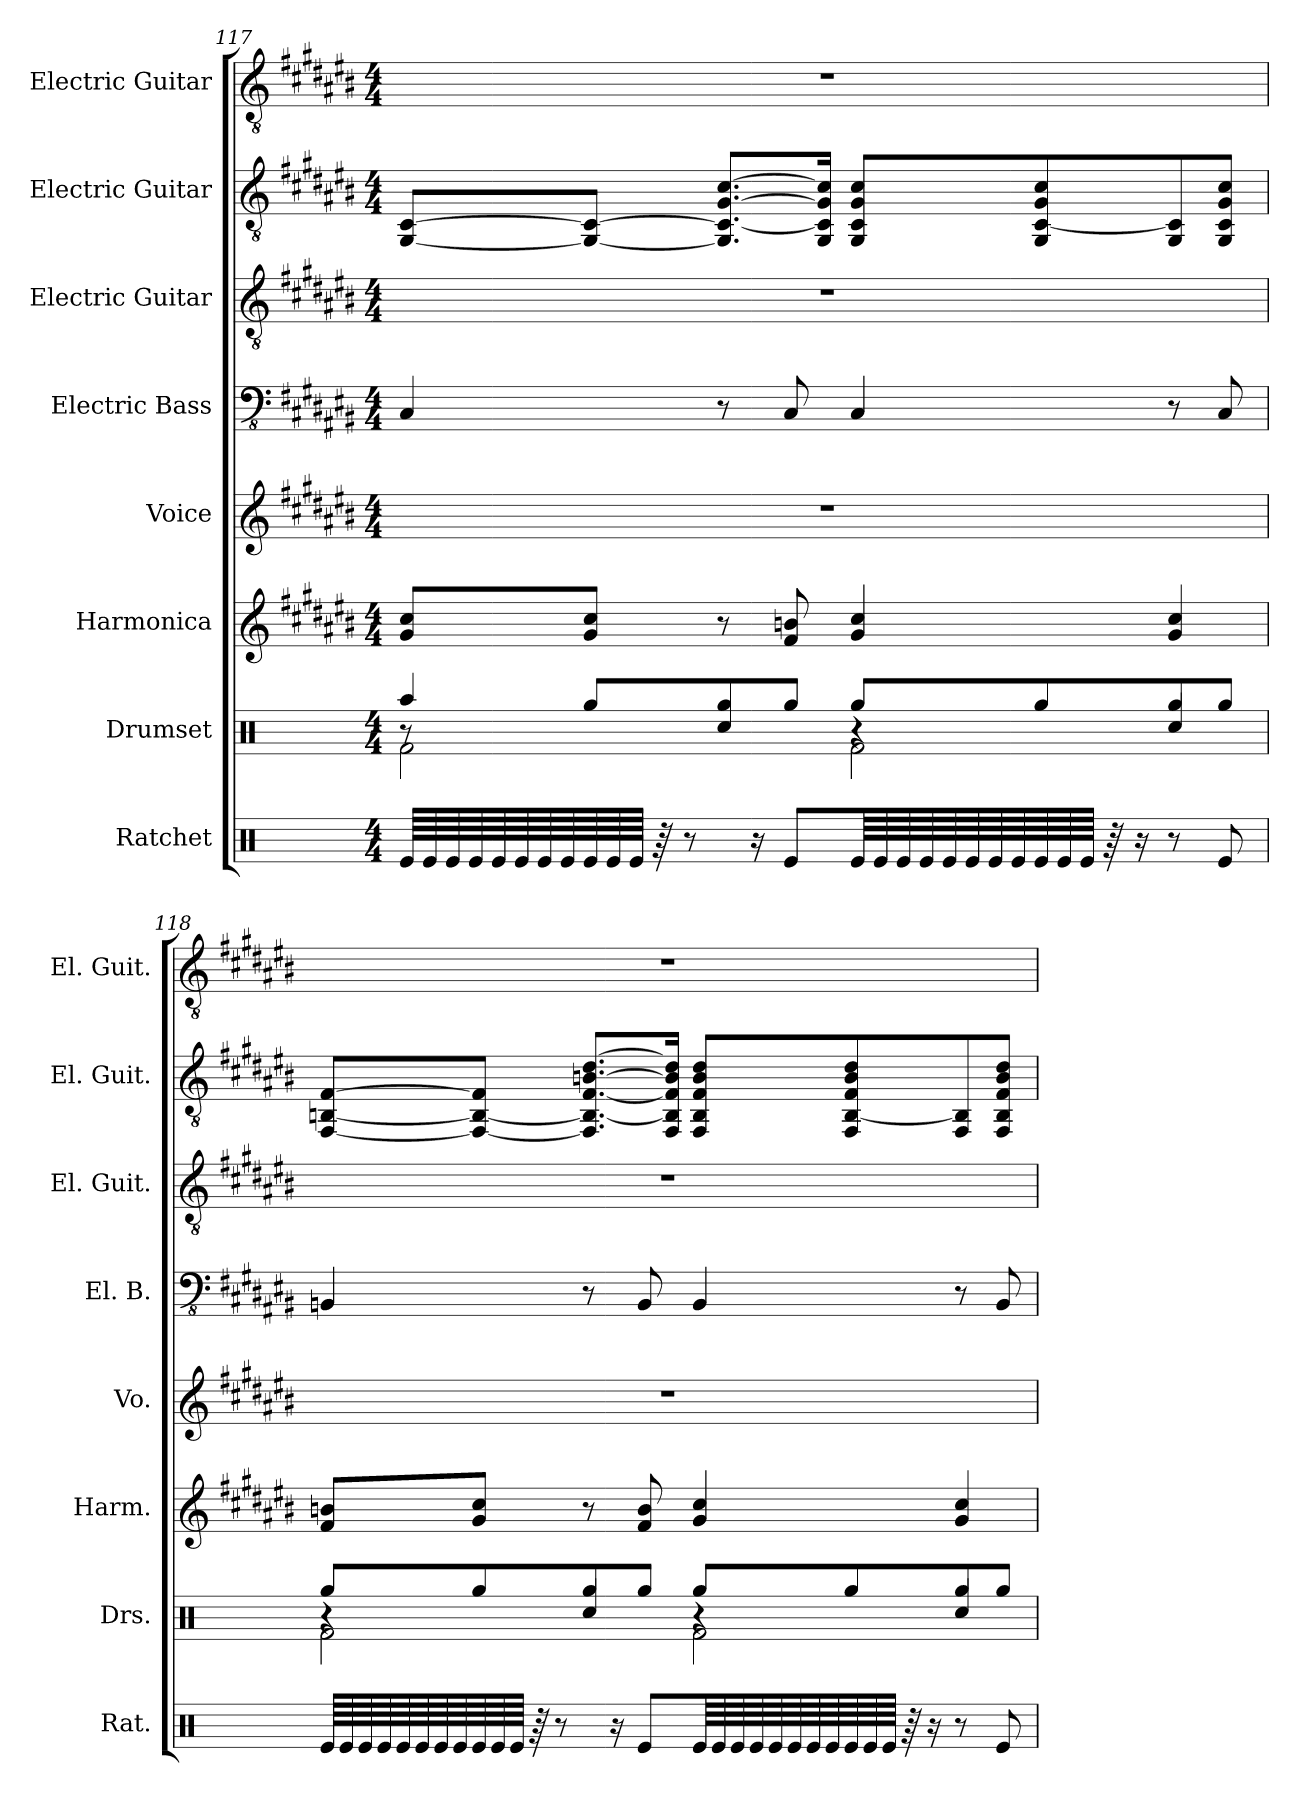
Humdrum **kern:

**kern	**kern	**kern	**kern	**kern	**kern	**kern	**kern
*part8	*part7	*part6	*part5	*part4	*part3	*part2	*part1
*staff8	*staff7	*staff6	*staff5	*staff4	*staff3	*staff2	*staff1
*I"Ratchet	*I"Drumset	*I"Harmonica	*I"Voice	*I"Electric Bass	*I"Electric Guitar	*I"Electric Guitar	*I"Electric Guitar
*I'Rat.	*I'Drs.	*I'Harm.	*I'Vo.	*I'El. B.	*I'El. Guit.	*I'El. Guit.	*I'El. Guit.
!!LO:PB:g=z
*clefX	*clefX	*clefG2	*clefG2	*clefFv4	*clefGv2	*clefGv2	*clefGv2
*k[]	*k[]	*k[f#c#g#d#a#e#b#]	*k[f#c#g#d#a#e#b#]	*k[f#c#g#d#a#e#b#]	*k[f#c#g#d#a#e#b#]	*k[f#c#g#d#a#e#b#]	*k[f#c#g#d#a#e#b#]
*M4/4	*M4/4	*M4/4	*M4/4	*M4/4	*M4/4	*M4/4	*M4/4
=117	=117	=117	=117	=117	=117	=117	=117
*	*^	*	*	*	*	*	*
*	*	*^	*	*	*	*	*	*
64Re/LLLL	4Raa/	2Rf\	8r	8g#/ 8cc#/L	1r	4CC#/	1r	[8GG#/ [8C#/L	1r
64Re/	.	.	.	.	.	.	.	.	.
64Re/	.	.	.	.	.	.	.	.	.
64Re/	.	.	.	.	.	.	.	.	.
64Re/	.	.	.	.	.	.	.	.	.
64Re/	.	.	.	.	.	.	.	.	.
64Re/	.	.	.	.	.	.	.	.	.
64Re/	.	.	.	.	.	.	.	.	.
64Re/	.	.	8Rgg/L	8g#/ 8cc#/J	.	.	.	8GG#/_ 8C#/_J	.
64Re/	.	.	.	.	.	.	.	.	.
64Re/JJJJ	.	.	.	.	.	.	.	.	.
64r	.	.	.	.	.	.	.	.	.
8r	.	.	.	.	.	.	.	.	.
.	4Rcc/	.	8Rgg/	8r	.	8r	.	8.GG#/] 8.C#/_ [8.G#/ [8.c#/L	.
16r	.	.	.	.	.	.	.	.	.
8Re/L	.	.	8Rgg/J	8f#/ 8bn/	.	8CC#/	.	.	.
.	.	.	.	.	.	.	.	16GG#/ 16C#/] 16G#/] 16c#/]Jk	.
64Re/LLL	4r	2Rf\	8Rgg/L	4g#/ 4cc#/	.	4CC#/	.	8GG#/ 8C#/ 8G#/ 8c#/L	.
64Re/	.	.	.	.	.	.	.	.	.
64Re/	.	.	.	.	.	.	.	.	.
64Re/	.	.	.	.	.	.	.	.	.
64Re/	.	.	.	.	.	.	.	.	.
64Re/	.	.	.	.	.	.	.	.	.
64Re/	.	.	.	.	.	.	.	.	.
64Re/	.	.	.	.	.	.	.	.	.
64Re/	.	.	8Rgg/	.	.	.	.	8GG#/ [8C#/ 8G#/ 8c#/	.
64Re/	.	.	.	.	.	.	.	.	.
64Re/JJJJ	.	.	.	.	.	.	.	.	.
64r	.	.	.	.	.	.	.	.	.
16r	.	.	.	.	.	.	.	.	.
8r	4Rcc/	.	8Rgg/	4g#/ 4cc#/	.	8r	.	8GG#/ 8C#/]	.
8Re/	.	.	8Rgg/J	.	.	8CC#/	.	8GG#/ 8C#/ 8G#/ 8c#/J	.
!!LO:PB:g=z
=118	=118	=118	=118	=118	=118	=118	=118	=118	=118
64Re/LLLL	4r	2Rf\	8Rgg/L	8f#/ 8bn/L	1r	4BBBn/	1r	[8FF#/ [8BBn/ [8F#/L	1r
64Re/	.	.	.	.	.	.	.	.	.
64Re/	.	.	.	.	.	.	.	.	.
64Re/	.	.	.	.	.	.	.	.	.
64Re/	.	.	.	.	.	.	.	.	.
64Re/	.	.	.	.	.	.	.	.	.
64Re/	.	.	.	.	.	.	.	.	.
64Re/	.	.	.	.	.	.	.	.	.
64Re/	.	.	8Rgg/	8g#/ 8cc#/J	.	.	.	8FF#/_ 8BB/_ 8F#/]J	.
64Re/	.	.	.	.	.	.	.	.	.
64Re/JJJJ	.	.	.	.	.	.	.	.	.
64r	.	.	.	.	.	.	.	.	.
8r	.	.	.	.	.	.	.	.	.
.	4Rcc/	.	8Rgg/	8r	.	8r	.	8.FF#/] 8.BB/_ [8.F#/ [8.Bn/ [8.d#/L	.
16r	.	.	.	.	.	.	.	.	.
8Re/L	.	.	8Rgg/J	8f#/ 8b/	.	8BBB/	.	.	.
.	.	.	.	.	.	.	.	16FF#/ 16BB/] 16F#/] 16B/] 16d#/]Jk	.
64Re/LLL	4r	2Rf\	8Rgg/L	4g#/ 4cc#/	.	4BBB/	.	8FF#/ 8BB/ 8F#/ 8B/ 8d#/L	.
64Re/	.	.	.	.	.	.	.	.	.
64Re/	.	.	.	.	.	.	.	.	.
64Re/	.	.	.	.	.	.	.	.	.
64Re/	.	.	.	.	.	.	.	.	.
64Re/	.	.	.	.	.	.	.	.	.
64Re/	.	.	.	.	.	.	.	.	.
64Re/	.	.	.	.	.	.	.	.	.
64Re/	.	.	8Rgg/	.	.	.	.	8FF#/ [8BB/ 8F#/ 8B/ 8d#/	.
64Re/	.	.	.	.	.	.	.	.	.
64Re/JJJJ	.	.	.	.	.	.	.	.	.
64r	.	.	.	.	.	.	.	.	.
16r	.	.	.	.	.	.	.	.	.
8r	4Rcc/	.	8Rgg/	4g#/ 4cc#/	.	8r	.	8FF#/ 8BB/]	.
8Re/	.	.	8Rgg/J	.	.	8BBB/	.	8FF#/ 8BB/ 8F#/ 8B/ 8d#/J	.
*	*v	*v	*v	*	*	*	*	*	*
=	=	=	=	=	=	=	=
*-	*-	*-	*-	*-	*-	*-	*-
